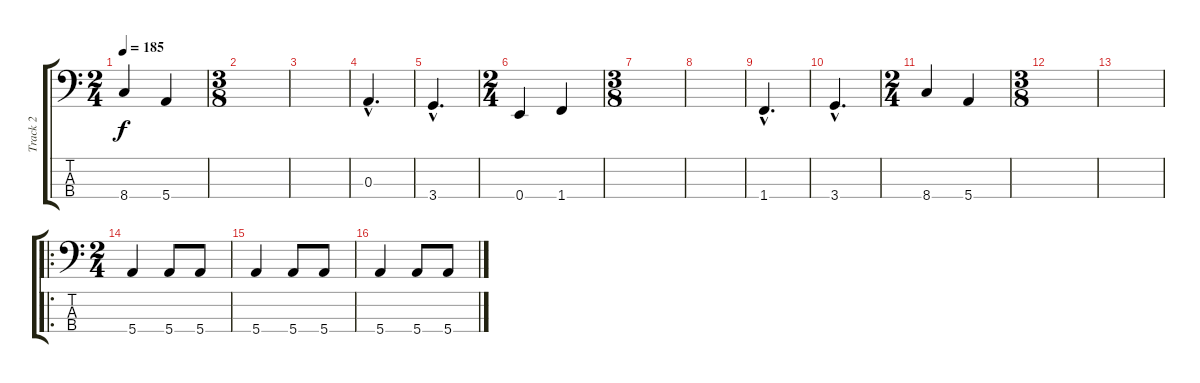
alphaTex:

\track ("Track 2" "Track 2") {instrument electricbasspick}
\staff {score tabs}
\tuning (G2 D2 A1 E1) {hide}
\ts (2 4)
\tempo 185
\clef f4
\ks c
8.4.4{dy f} 5.4.4 |
\ts (3 8)
|
|
0.3{hac}.4{d} |
3.4{hac}.4{d} |
\ts (2 4)
0.4.4 1.4.4 |
\ts (3 8)
|
|
1.4{hac}.4{d} |
3.4{hac}.4{d} |
\ts (2 4)
8.4.4 5.4.4 |
\ts (3 8)
|
|
\ro
\ts (2 4)
5.4.4 5.4.8 5.4.8 |
5.4.4 5.4.8 5.4.8 |
5.4.4 5.4.8 5.4.8
